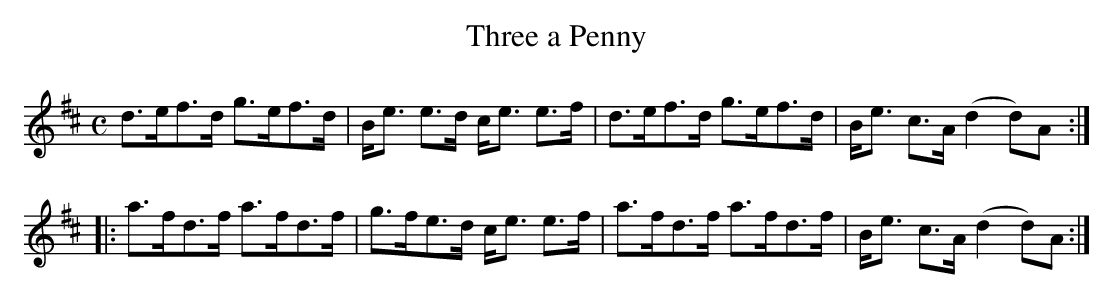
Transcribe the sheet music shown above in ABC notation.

X:1
T:Three a Penny
M:C
L:1/8
K:D
d>ef>d g>ef>d|B<e e>d c<e e>f|d>ef>d g>ef>d|B<e c>A (d2 d)A:|
|:a>fd>f a>fd>f|g>fe>d c<e e>f|a>fd>f a>fd>f|B<e c>A (d2 d)A:|
